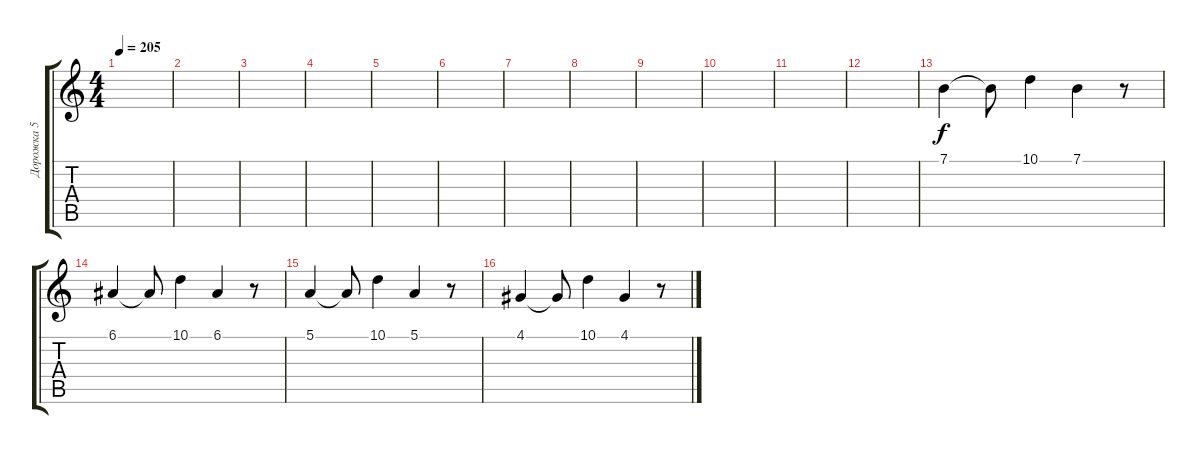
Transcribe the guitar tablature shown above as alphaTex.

\track ("Дорожка 5" "Дорожка 5") {instrument vibraphone}
\staff {score tabs}
\tuning (E4 B3 G3 D3 A2 E2) {hide}
\ts (4 4)
\tempo 205
\clef g2
\ks c
|
|
|
|
|
|
|
|
|
|
|
|
7.1.4 7.1{t}.8 10.1.4 7.1.4 r.8 |
6.1.4 6.1{t}.8 10.1.4 6.1.4 r.8 |
5.1.4 5.1{t}.8 10.1.4 5.1.4 r.8 |
4.1.4 4.1{t}.8 10.1.4 4.1.4 r.8
